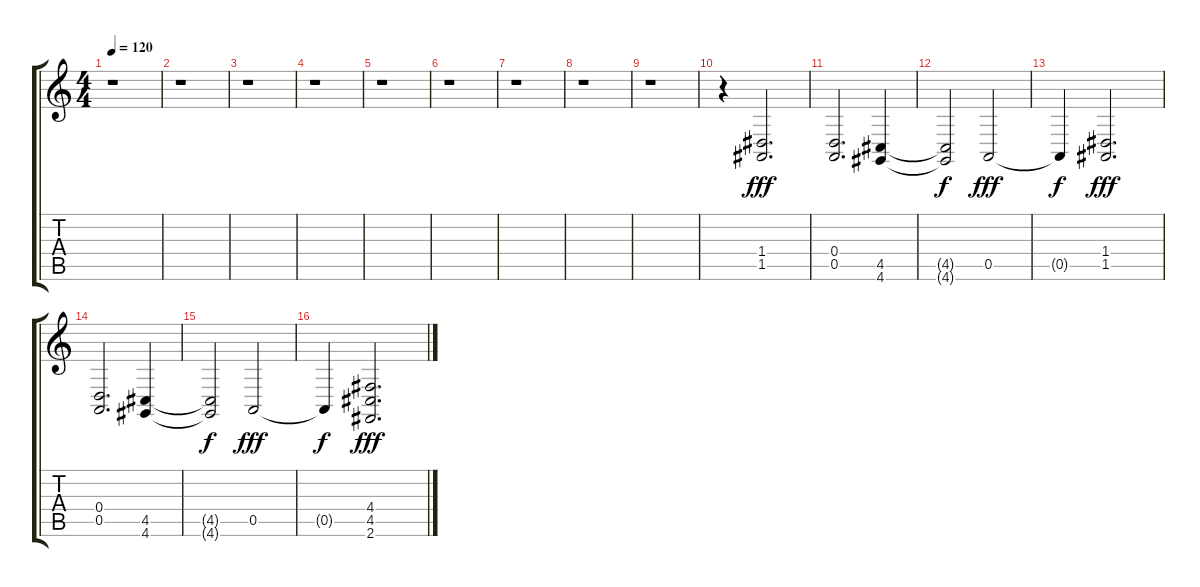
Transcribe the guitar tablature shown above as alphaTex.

\track "" {instrument stringensemble2}
\staff {score tabs}
\tuning (E4 B3 G3 D3 A2 E2) {hide}
\ts (4 4)
\tempo 120
\clef g2
\ks c
r.1{dy f} |
r.1 |
r.1 |
r.1 |
r.1 |
r.1 |
r.1 |
r.1 |
r.1 |
r.4 (1.4 1.5).2{d dy fff} |
(0.4 0.5).2{d} (4.5 4.6).4 |
(4.5{t} 4.6{t}).2{dy f} 0.5.2{dy fff} |
0.5{t}.4{dy f} (1.4 1.5).2{d dy fff} |
(0.4 0.5).2{d} (4.5 4.6).4 |
(4.5{t} 4.6{t}).2{dy f} 0.5.2{dy fff} |
0.5{t}.4{dy f} (4.4 4.5 2.6).2{d dy fff}
